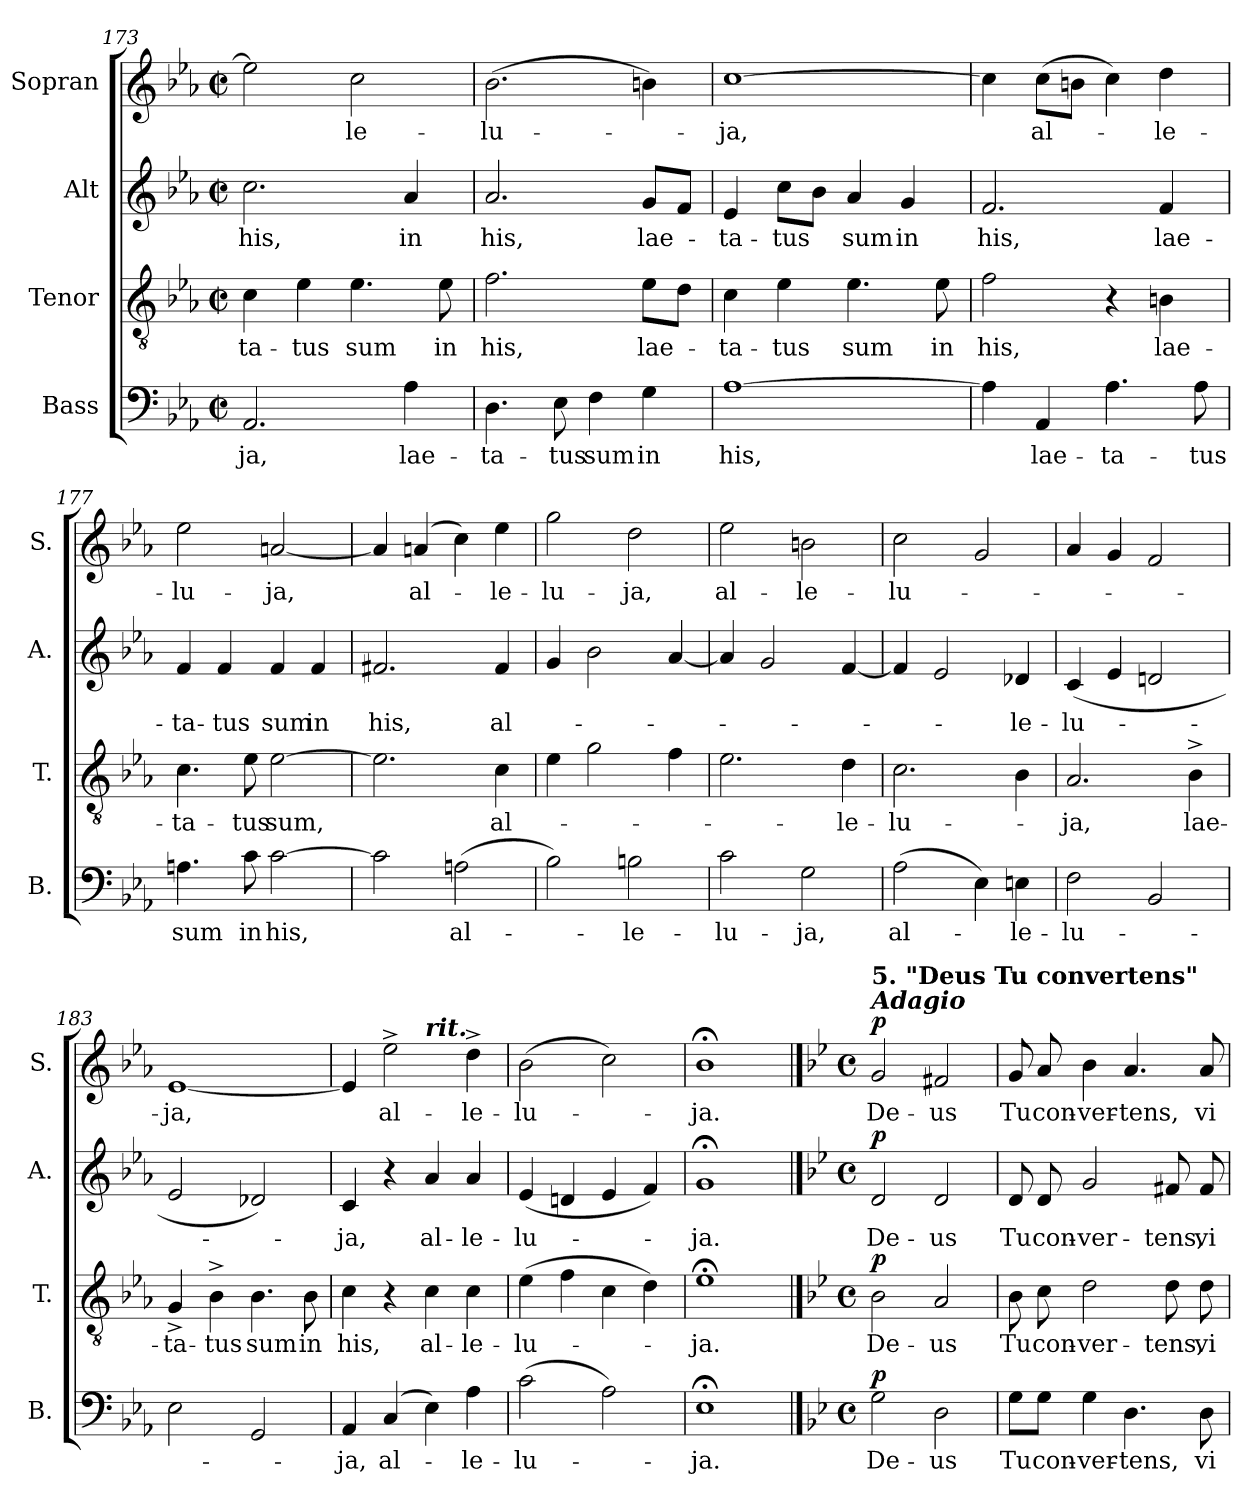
**kern	**text	**dynam	**kern	**text	**dynam	**kern	**text	**dynam	**kern	**text	**dynam
*part4	*part4	*part4	*part3	*part3	*part3	*part2	*part2	*part2	*part1	*part1	*part1
*staff4	*staff4	*staff4	*staff3	*staff3	*staff3	*staff2	*staff2	*staff2	*staff1	*staff1	*staff1
*I"Bass	*	*	*I"Tenor	*	*	*I"Alt	*	*	*I"Sopran	*	*
*I'B.	*	*	*I'T.	*	*	*I'A.	*	*	*I'S.	*	*
*clefF4	*	*	*clefGv2	*	*	*clefG2	*	*	*clefG2	*	*
*k[b-e-a-]	*	*	*k[b-e-a-]	*	*	*k[b-e-a-]	*	*	*k[b-e-a-]	*	*
*E-:	*	*	*E-:	*	*	*E-:	*	*	*E-:	*	*
*M2/2	*	*	*M2/2	*	*	*M2/2	*	*	*M2/2	*	*
*met(c|)	*	*	*met(c|)	*	*	*met(c|)	*	*	*met(c|)	*	*
=173	=173	=173	=173	=173	=173	=173	=173	=173	=173	=173	=173
!	!LO:LY:b	!	!	!LO:LY:b	!	!	!LO:LY:b	!	!	!	!
2.AA-/	-ja,	.	4c\	-ta-	.	2.cc\	his,	.	2ee-\]	.	.
!	!	!	!	!LO:LY:b	!	!	!	!	!	!	!
.	.	.	4e-\	-tus	.	.	.	.	.	.	.
!	!	!	!	!LO:LY:b	!	!	!	!	!	!LO:LY:b	!
.	.	.	4.e-\	sum	.	.	.	.	2cc\	-le-	.
!	!LO:LY:b	!	!	!	!	!	!LO:LY:b	!	!	!	!
4A-\	lae-	.	.	.	.	4a-/	in	.	.	.	.
!	!	!	!	!LO:LY:b	!	!	!	!	!	!	!
.	.	.	8e-\	in	.	.	.	.	.	.	.
=174	=174	=174	=174	=174	=174	=174	=174	=174	=174	=174	=174
!	!LO:LY:b	!	!	!LO:LY:b	!	!	!LO:LY:b	!	!	!LO:LY:b	!
4.D\	-ta-	.	2.f\	his,	.	2.a-/	his,	.	(>2.b-\	-lu-	.
!	!LO:LY:b	!	!	!	!	!	!	!	!	!	!
8E-\	-tus	.	.	.	.	.	.	.	.	.	.
!	!LO:LY:b	!	!	!	!	!	!	!	!	!	!
4F\	sum	.	.	.	.	.	.	.	.	.	.
!	!LO:LY:b	!	!	!LO:LY:b	!	!	!LO:LY:b	!	!	!	!
4G\	in	.	8e-\L	lae-	.	8g/L	lae-	.	4bn\)	.	.
.	.	.	8d\J	.	.	8f/J	.	.	.	.	.
=175	=175	=175	=175	=175	=175	=175	=175	=175	=175	=175	=175
!	!LO:LY:b	!	!	!LO:LY:b	!	!	!LO:LY:b	!	!	!LO:LY:b	!
[1A-	his,	.	4c\	-ta-	.	4e-/	-ta-	.	[1cc	-ja,	.
!	!	!	!	!LO:LY:b	!	!	!LO:LY:b	!	!	!	!
.	.	.	4e-\	-tus	.	8cc\L	-tus	.	.	.	.
.	.	.	.	.	.	8b-\J	.	.	.	.	.
!	!	!	!	!LO:LY:b	!	!	!LO:LY:b	!	!	!	!
.	.	.	4.e-\	sum	.	4a-/	sum	.	.	.	.
!	!	!	!	!	!	!	!LO:LY:b	!	!	!	!
.	.	.	.	.	.	4g/	in	.	.	.	.
!	!	!	!	!LO:LY:b	!	!	!	!	!	!	!
.	.	.	8e-\	in	.	.	.	.	.	.	.
!!LO:LB:g=z
=176	=176	=176	=176	=176	=176	=176	=176	=176	=176	=176	=176
!	!	!	!	!LO:LY:b	!	!	!LO:LY:b	!	!	!	!
4A-\]	.	.	2f\	his,	.	2.f/	his,	.	4cc\]	.	.
!	!LO:LY:b	!	!	!	!	!	!	!	!	!LO:LY:b	!
4AA-/	lae-	.	.	.	.	.	.	.	(>8cc\L	al-	.
.	.	.	.	.	.	.	.	.	8bn\J	.	.
!	!LO:LY:b	!	!	!	!	!	!	!	!	!	!
4.A-\	-ta-	.	4r	.	.	.	.	.	4cc\)	.	.
!	!	!	!	!LO:LY:b	!	!	!LO:LY:b	!	!	!LO:LY:b	!
.	.	.	4Bn\	lae-	.	4f/	lae-	.	4dd\	-le-	.
!	!LO:LY:b	!	!	!	!	!	!	!	!	!	!
8A-\	-tus	.	.	.	.	.	.	.	.	.	.
=177	=177	=177	=177	=177	=177	=177	=177	=177	=177	=177	=177
!	!LO:LY:b	!	!	!LO:LY:b	!	!	!LO:LY:b	!	!	!LO:LY:b	!
4.An\	sum	.	4.c\	-ta-	.	4f/	-ta-	.	2ee-\	-lu-	.
!	!	!	!	!	!	!	!LO:LY:b	!	!	!	!
.	.	.	.	.	.	4f/	-tus	.	.	.	.
!	!LO:LY:b	!	!	!LO:LY:b	!	!	!	!	!	!	!
8c\	in	.	8e-\	-tus	.	.	.	.	.	.	.
!	!LO:LY:b	!	!	!LO:LY:b	!	!	!LO:LY:b	!	!	!LO:LY:b	!
[2c\	his,	.	[2e-\	sum,	.	4f/	sum	.	[2an/	-ja,	.
!	!	!	!	!	!	!	!LO:LY:b	!	!	!	!
.	.	.	.	.	.	4f/	in	.	.	.	.
=178	=178	=178	=178	=178	=178	=178	=178	=178	=178	=178	=178
!	!	!	!	!	!	!	!LO:LY:b	!	!	!	!
2c\]	.	.	2.e-\]	.	.	2.f#X/	his,	.	4a/]	.	.
!	!	!	!	!	!	!	!	!	!	!LO:LY:b	!
.	.	.	.	.	.	.	.	.	(4an/	al-	.
!	!LO:LY:b	!	!	!	!	!	!	!	!	!	!
(>2An\	al-	.	.	.	.	.	.	.	4cc\)	.	.
!	!	!	!	!LO:LY:b	!	!	!LO:LY:b	!	!	!LO:LY:b	!
.	.	.	4c\	al-	.	4f#/	al-	.	4ee-\	-le-	.
=179	=179	=179	=179	=179	=179	=179	=179	=179	=179	=179	=179
!	!	!	!	!	!	!	!	!	!	!LO:LY:b	!
2B-\)	.	.	4e-\	.	.	4g/	.	.	2gg\	-lu-	.
.	.	.	2g\	.	.	2b-\	.	.	.	.	.
!	!LO:LY:b	!	!	!	!	!	!	!	!	!LO:LY:b	!
2Bn\	-le-	.	.	.	.	.	.	.	2dd\	-ja,	.
.	.	.	4f\	.	.	[4a-/	.	.	.	.	.
=180	=180	=180	=180	=180	=180	=180	=180	=180	=180	=180	=180
!	!LO:LY:b	!	!	!	!	!	!	!	!	!LO:LY:b	!
2c\	-lu-	.	2.e-\	.	.	4a-/]	.	.	2ee-\	al-	.
.	.	.	.	.	.	2g/	.	.	.	.	.
!	!LO:LY:b	!	!	!	!	!	!	!	!	!LO:LY:b	!
2G\	-ja,	.	.	.	.	.	.	.	2bn\	-le-	.
!	!	!	!	!LO:LY:b	!	!	!	!	!	!	!
.	.	.	4d\	-le-	.	[4f/	.	.	.	.	.
!!LO:LB:g=z
=181	=181	=181	=181	=181	=181	=181	=181	=181	=181	=181	=181
!	!LO:LY:b	!	!	!LO:LY:b	!	!	!	!	!	!LO:LY:b	!
(>2A-\	al-	.	2.c\	-lu-	.	4f/]	.	.	2cc\	-lu-	.
.	.	.	.	.	.	2e-/	.	.	.	.	.
4E-\)	.	.	.	.	.	.	.	.	2g/	.	.
!	!LO:LY:b	!	!	!	!	!	!LO:LY:b	!	!	!	!
4En\	-le-	.	4B-\	.	.	4d-X/	-le-	.	.	.	.
=182	=182	=182	=182	=182	=182	=182	=182	=182	=182	=182	=182
!	!LO:LY:b	!	!	!LO:LY:b	!	!	!LO:LY:b	!	!	!	!
2F\	-lu-	.	2.A-/	-ja,	.	(<4c/	-lu-	.	4a-/	.	.
.	.	.	.	.	.	4e-/	.	.	4g/	.	.
2BB-/	.	.	.	.	.	2dn/	.	.	2f/	.	.
!	!	!	!	!LO:LY:b	!	!	!	!	!	!	!
.	.	.	4B-^>\	lae-	.	.	.	.	.	.	.
=183	=183	=183	=183	=183	=183	=183	=183	=183	=183	=183	=183
!	!	!	!	!LO:LY:b	!	!	!	!	!	!LO:LY:b	!
2E-\	.	.	4G^>/	-ta-	.	2e-/	.	.	[1e-	-ja,	.
!	!	!	!	!LO:LY:b	!	!	!	!	!	!	!
.	.	.	4B-^>\	-tus	.	.	.	.	.	.	.
!	!	!	!	!LO:LY:b	!	!	!	!	!	!	!
2GG/	.	.	4.B-\	sum	.	2d-X/)	.	.	.	.	.
!	!	!	!	!LO:LY:b	!	!	!	!	!	!	!
.	.	.	8B-\	in	.	.	.	.	.	.	.
=184	=184	=184	=184	=184	=184	=184	=184	=184	=184	=184	=184
!	!LO:LY:b	!	!	!LO:LY:b	!	!	!LO:LY:b	!	!	!	!
*	*	*	*	*	*	*	*	*	*^	*	*
4AA-/	-ja,	.	4c\	his,	.	4c/	-ja,	.	4e-/]	2ryy	.	.
!	!LO:LY:b	!	!	!	!	!	!	!	!	!	!LO:LY:b	!
(4C/	al-	.	4r	.	.	4r	.	.	2ee-^>\	.	al-	.
!	!	!	!	!	!	!	!	!	!	!LO:TX:a:Bi:t=rit.	!	!
!	!	!	!	!LO:LY:b	!	!	!LO:LY:b	!	!	!	!	!
4E-\)	.	.	4c\	al-	.	4a-/	al-	.	.	2ryy	.	.
!	!LO:LY:b	!	!	!LO:LY:b	!	!	!LO:LY:b	!	!	!	!LO:LY:b	!
4A-\	-le-	.	4c\	-le-	.	4a-/	-le-	.	4dd^>\	.	-le-	.
=185	=185	=185	=185	=185	=185	=185	=185	=185	=185	=185	=185	=185
!	!LO:LY:b	!	!	!LO:LY:b	!	!	!LO:LY:b	!	!	!	!LO:LY:b	!
*	*	*	*	*	*	*	*	*	*v	*v	*	*
(>2c\	-lu-	.	(>4e-\	-lu-	.	(<4e-/	-lu-	.	(>2b-\	-lu-	.
.	.	.	4f\	.	.	4dn/	.	.	.	.	.
2A-\)	.	.	4c\	.	.	4e-/	.	.	2cc\)	.	.
.	.	.	4d\)	.	.	4f/)	.	.	.	.	.
=186	=186	=186	=186	=186	=186	=186	=186	=186	=186	=186	=186
!	!LO:LY:b	!	!	!LO:LY:b	!	!	!LO:LY:b	!	!	!LO:LY:b	!
1E-;<	-ja.	.	1e-;<	-ja.	.	1g;<	-ja.	.	1b-;<	-ja.	.
!!LO:PB:g=z
==187	==187	==187	==187	==187	==187	==187	==187	==187	==187	==187	==187
*k[b-e-]	*	*	*k[b-e-]	*	*	*k[b-e-]	*	*	*k[b-e-]	*	*
*B-:	*	*	*B-:	*	*	*B-:	*	*	*B-:	*	*
*M4/4	*	*	*M4/4	*	*	*M4/4	*	*	*M4/4	*	*
*met(c)	*	*	*met(c)	*	*	*met(c)	*	*	*met(c)	*	*
!	!	!	!	!	!	!	!	!	!LO:TX:a:Bi:t=Adagio	!	!
!	!	!	!	!	!	!	!	!	!LO:TX:a:B:t=5. "Deus Tu convertens"	!	!
!	!LO:LY:b	!LO:DY:a	!	!LO:LY:b	!LO:DY:a	!	!LO:LY:b	!LO:DY:a	!	!LO:LY:b	!LO:DY:a
2G\	De-	p	2B-\	De-	p	2d/	De-	p	2g/	De-	p
!	!LO:LY:b	!	!	!LO:LY:b	!	!	!LO:LY:b	!	!	!LO:LY:b	!
2D\	-us	.	2A/	-us	.	2d/	-us	.	2f#X/	-us	.
=188	=188	=188	=188	=188	=188	=188	=188	=188	=188	=188	=188
!	!LO:LY:b	!	!	!LO:LY:b	!	!	!LO:LY:b	!	!	!LO:LY:b	!
8G\L	Tu	.	8B-\	Tu	.	8d/	Tu	.	8g/	Tu	.
!	!LO:LY:b	!	!	!LO:LY:b	!	!	!LO:LY:b	!	!	!LO:LY:b	!
8G\J	con-	.	8c\	con-	.	8d/	con-	.	8a/	con-	.
!	!LO:LY:b	!	!	!LO:LY:b	!	!	!LO:LY:b	!	!	!LO:LY:b	!
4G\	-ver-	.	2d\	-ver-	.	2g/	-ver-	.	4b-\	-ver-	.
!	!LO:LY:b	!	!	!	!	!	!	!	!	!LO:LY:b	!
4.D\	-tens,	.	.	.	.	.	.	.	4.a/	-tens,	.
!	!	!	!	!LO:LY:b	!	!	!LO:LY:b	!	!	!	!
.	.	.	8d\	-tens,	.	8f#X/	-tens,	.	.	.	.
!	!LO:LY:b	!	!	!LO:LY:b	!	!	!LO:LY:b	!	!	!LO:LY:b	!
8D\	vi-	.	8d\	vi-	.	8f#/	vi-	.	8a/	vi-	.
=	=	=	=	=	=	=	=	=	=	=	=
*-	*-	*-	*-	*-	*-	*-	*-	*-	*-	*-	*-
